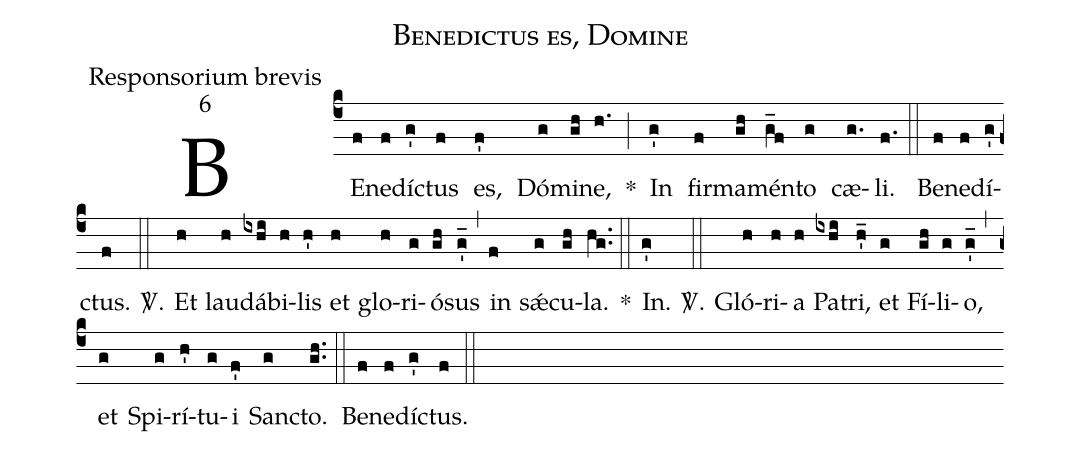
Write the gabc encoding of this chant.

name:Benedictus es, Domine;
office-part:Responsorium brevis;
mode:6;
%%
(c4)
BE(f)ne(f)dí(g')ctus(f) es,(f') Dó(g)mi(gh)ne,(h.) *(;)
In(g') fir(f)ma(gh)mén(g_f)to(g) cæ(g.)li.(f.) (::)
Be(f)ne(f)dí(g')ctus.(f) <sp>V/</sp>.(::)
Et(h) lau(h)dá(ixhi)bi(h)lis(h') et(h) glo(h)ri(g)ó(gh)sus(g'_) (,) in(f) sǽ(g)cu(gh)la.(hg..) *(::)
In.(g') <sp>V/</sp>.(::)
Gló(h)ri(h)a(h) Pa(ixhi)tri,(h'_) et(g) Fí(gh)li(g)o,(g'_) (,)
et(g) Spi(g)rí(h')tu(g)i(f') San(g)cto.(gh..) (::)
Be(f)ne(f)dí(g')ctus.(f) (::)
